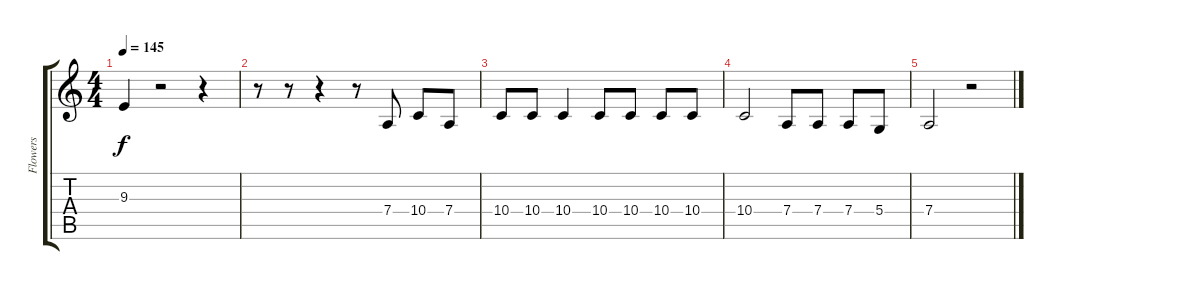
\track ("Flowers" "Flowers") {instrument lead1square}
\staff {score tabs}
\tuning (E4 B3 G3 D3 A2 E2) {hide}
\ts (4 4)
\tempo 145
\clef g2
\ks c
9.3{t}.4{dy f} r.2 r.4 |
r.8 r.8 r.4 r.8 7.4.8 10.4.8 7.4.8 |
10.4.8 10.4.8 10.4.4 10.4.8 10.4.8 10.4.8 10.4.8 |
10.4.2 7.4.8 7.4.8 7.4.8 5.4.8 |
7.4.2 r.2
